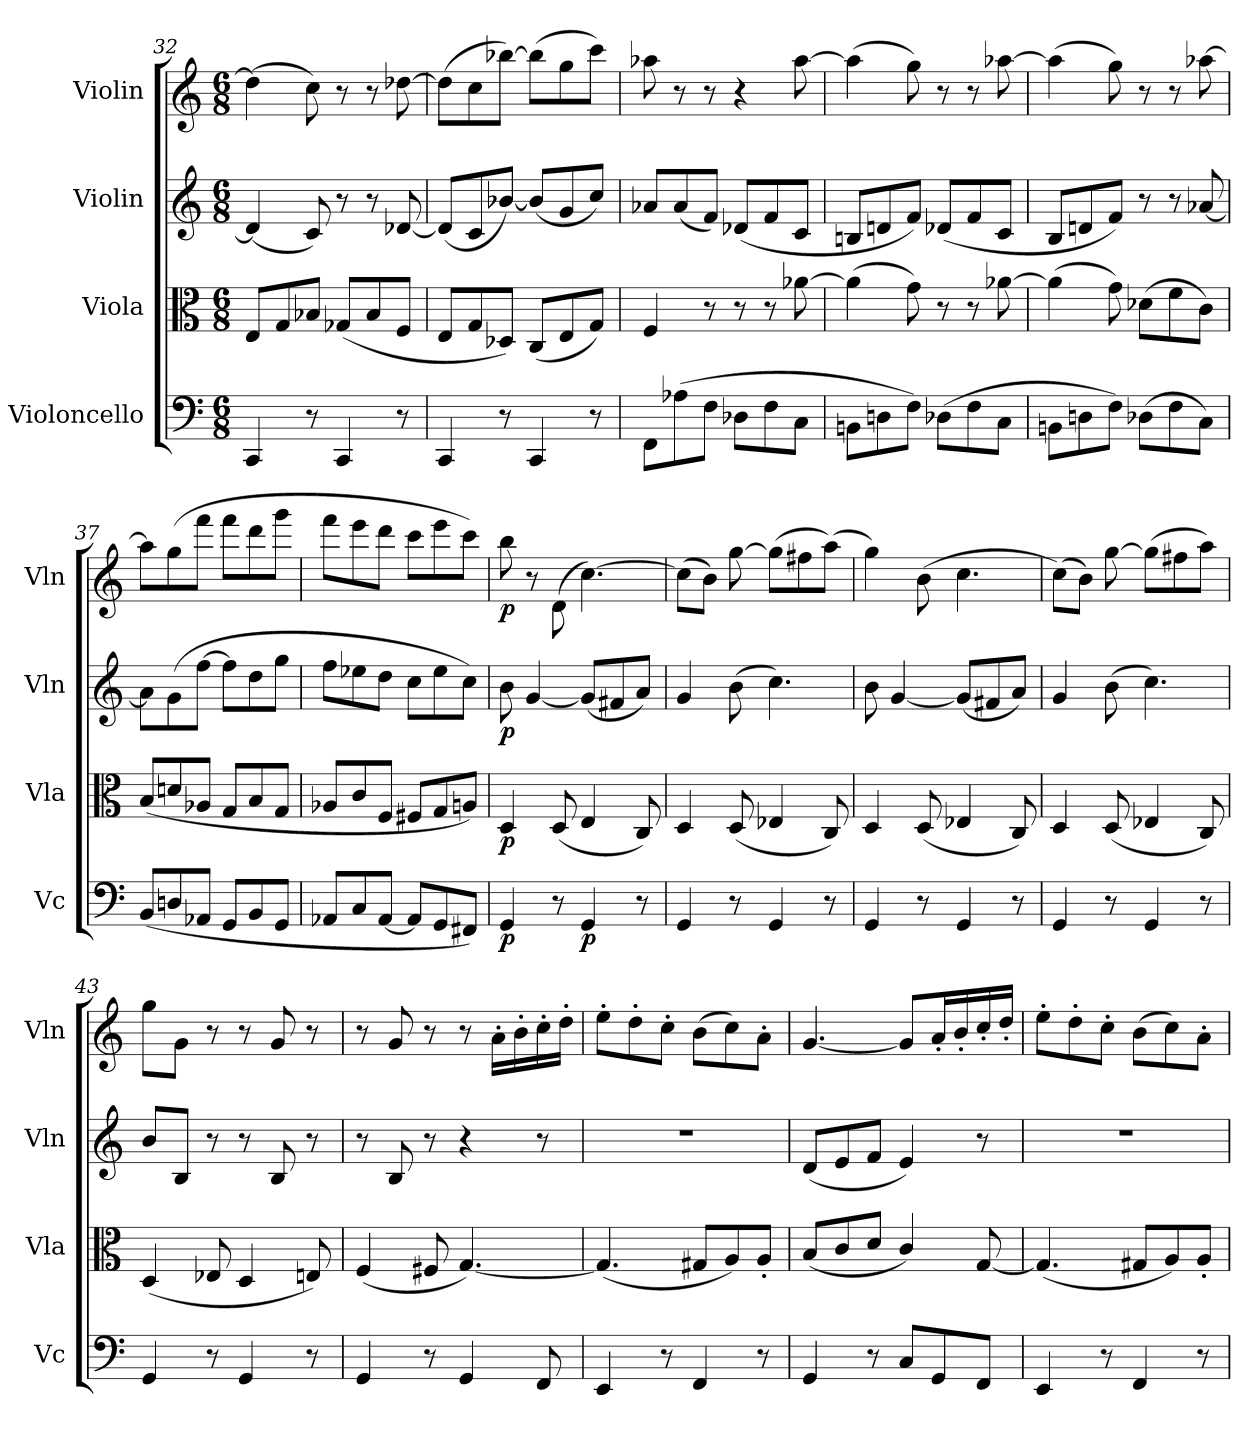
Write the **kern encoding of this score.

**kern	**dynam	**kern	**dynam	**kern	**dynam	**kern	**dynam
*part4	*part4	*part3	*part3	*part2	*part2	*part1	*part1
*staff4	*staff4	*staff3	*staff3	*staff2	*staff2	*staff1	*staff1
*I"Violoncello	*	*I"Viola	*	*I"Violin	*	*I"Violin	*
*I'Vc	*	*I'Vla	*	*I'Vln	*	*I'Vln	*
*clefF4	*	*clefC3	*	*clefG2	*	*clefG2	*
*k[]	*	*k[]	*	*k[]	*	*k[]	*
*a:	*	*a:	*	*a:	*	*a:	*
*M6/8	*	*M6/8	*	*M6/8	*	*M6/8	*
=32	=32	=32	=32	=32	=32	=32	=32
4CC/	.	8E/L	.	(4d-/]	.	(4dd-\]	.
.	.	8G/	.	.	.	.	.
8r	.	8B-X/J	.	8c/)	.	8cc\)	.
4CC/	.	(8G-X/L	.	8r	.	8r	.
.	.	8B-/	.	8r	.	8r	.
8r	.	8F/J	.	[8d-X/	.	[8dd-X\	.
=33	=33	=33	=33	=33	=33	=33	=33
4CC/	.	8E/L	.	(8d-/L]	.	(8dd-\L]	.
.	.	8G/	.	8c/	.	8cc\	.
8r	.	8D-X/J)	.	[8b-X/J)	.	[8bb-X\J)	.
4CC/	.	(8C/L	.	(8b-/L]	.	(8bb-\L]	.
.	.	8E/	.	8g/	.	8gg\	.
8r	.	8G/J)	.	8cc/J)	.	8ccc\J)	.
=34	=34	=34	=34	=34	=34	=34	=34
8FF/L	.	4F/	.	8a-X/L	.	8aa-X\	.
(8A-X\	.	.	.	(8a-/	.	8r	.
8F\J	.	8r	.	8f/J)	.	8r	.
8D-X\L	.	8r	.	(8d-X/L	.	4r	.
8F\	.	8r	.	8f/	.	.	.
8C\J	.	[8a-X\	.	8c/J	.	[8aa-\	.
=35	=35	=35	=35	=35	=35	=35	=35
8BBn\L	.	(4a-\]	.	8Bn/L	.	(4aa-\]	.
8Dn\	.	.	.	8dn/	.	.	.
8F\J)	.	8g\)	.	8f/J)	.	8gg\)	.
(8D-X\L	.	8r	.	(8d-X/L	.	8r	.
8F\	.	8r	.	8f/	.	8r	.
8C\J	.	[8a-X\	.	8c/J	.	[8aa-X\	.
=36	=36	=36	=36	=36	=36	=36	=36
8BBn\L	.	(4a-\]	.	8B/L	.	(4aa-\]	.
8Dn\	.	.	.	8dn/	.	.	.
8F\J)	.	8g\)	.	8f/J)	.	8gg\)	.
(8D-X\L	.	(8d-X\L	.	8r	.	8r	.
8F\	.	8f\	.	8r	.	8r	.
8C\J)	.	8c\J)	.	[8a-X/	.	[8aa-X\	.
=37	=37	=37	=37	=37	=37	=37	=37
(8BB/L	.	(8B/L	.	8a-\L]	.	8aa-\L]	.
8Dn/	.	8dn/	.	(8g\	.	(8gg\	.
8AA-X/J	.	8A-X/J	.	[8ff\J	.	8fff\J	.
8GG/L	.	8G/L	.	8ff\L]	.	8fff\L	.
8BB/	.	8B/	.	8dd\	.	8ddd\	.
8GG/J	.	8G/J	.	8gg\J	.	8ggg\J	.
=38	=38	=38	=38	=38	=38	=38	=38
8AA-X/L	.	8A-X/L	.	8ff\L	.	8fff\L	.
8C/	.	8c/	.	8ee-X\	.	8eee\	.
[8AA-/J	.	8F/J	.	8dd\J	.	8ddd\J	.
8AA-/L]	.	8F#X/L	.	8cc\L	.	8ccc\L	.
8GG/	.	8G/	.	8ee-\	.	8eee\	.
8FF#X/J)	.	8An/J)	.	8cc\J)	.	8ccc\J)	.
=39	=39	=39	=39	=39	=39	=39	=39
4GG/	p	4D/	p	8b\	p	8bb\	p
.	.	.	.	[4g/	.	8r	.
8r	.	(8D/	.	.	.	(8d\	.
4GG/	p	4E/	.	(8g/L]	.	[4.cc\)	.
.	.	.	.	8f#X/	.	.	.
8r	.	8C/)	.	8a/J)	.	.	.
=40	=40	=40	=40	=40	=40	=40	=40
4GG/	.	4D/	.	4g/	.	(8cc\L]	.
.	.	.	.	.	.	8b\J)	.
8r	.	(8D/	.	(8b\	.	[8gg\	.
4GG/	.	4E-X/	.	4.cc\)	.	(8gg\L]	.
.	.	.	.	.	.	8ff#X\	.
8r	.	8C/)	.	.	.	(8aa\J)	.
=41	=41	=41	=41	=41	=41	=41	=41
4GG/	.	4D/	.	8b\	.	4gg\)	.
.	.	.	.	[4g/	.	.	.
8r	.	(8D/	.	.	.	(8b\	.
4GG/	.	4E-X/	.	(8g/L]	.	4.cc\	.
.	.	.	.	8f#X/	.	.	.
8r	.	8C/)	.	8a/J)	.	.	.
=42	=42	=42	=42	=42	=42	=42	=42
4GG/	.	4D/	.	4g/	.	(8cc\L)	.
.	.	.	.	.	.	8b\J)	.
8r	.	(8D/	.	(8b\	.	[8gg\	.
4GG/	.	4E-X/	.	4.cc\)	.	(8gg\L]	.
.	.	.	.	.	.	8ff#X\	.
8r	.	8C/)	.	.	.	8aa\J)	.
=43	=43	=43	=43	=43	=43	=43	=43
4GG/	.	(4D/	.	8b/L	.	8gg\L	.
.	.	.	.	8B/J	.	8g\J	.
8r	.	8E-X/	.	8r	.	8r	.
4GG/	.	4D/	.	8r	.	8r	.
.	.	.	.	8B/	.	8g/	.
8r	.	8En/)	.	8r	.	8r	.
=44	=44	=44	=44	=44	=44	=44	=44
4GG/	.	(4F/	.	8r	.	8r	.
.	.	.	.	8B/	.	8g/	.
8r	.	8F#X/	.	8r	.	8r	.
4GG/	.	[4.G/)	.	4r	.	8r	.
.	.	.	.	.	.	16a'\LL	.
.	.	.	.	.	.	16b'\	.
8FF/	.	.	.	8r	.	16cc'\	.
.	.	.	.	.	.	16dd'\JJ	.
=45	=45	=45	=45	=45	=45	=45	=45
4EE/	.	(4.G/]	.	2.r	.	8ee'\L	.
.	.	.	.	.	.	8dd'\	.
8r	.	.	.	.	.	8cc'\J	.
4FF/	.	8G#X/L	.	.	.	(8b\L	.
.	.	8A/)	.	.	.	8cc\)	.
8r	.	8A'/J	.	.	.	8a'\J	.
=46	=46	=46	=46	=46	=46	=46	=46
4GG/	.	(8B/L	.	(8d/L	.	[4.g/	.
.	.	8c/	.	8e/	.	.	.
8r	.	8d/J	.	8f/J	.	.	.
8C/L	.	4c/)	.	4e/)	.	8g/L]	.
8GG/	.	.	.	.	.	16a'/L	.
.	.	.	.	.	.	16b'/	.
8FF/J	.	[8G/	.	8r	.	16cc'/	.
.	.	.	.	.	.	16dd'/JJ	.
=47	=47	=47	=47	=47	=47	=47	=47
4EE/	.	(4.G/]	.	2.r	.	8ee'\L	.
.	.	.	.	.	.	8dd'\	.
8r	.	.	.	.	.	8cc'\J	.
4FF/	.	8G#X/L	.	.	.	(8b\L	.
.	.	8A/)	.	.	.	8cc\)	.
8r	.	8A'/J	.	.	.	8a'\J	.
=	=	=	=	=	=	=	=
*-	*-	*-	*-	*-	*-	*-	*-
